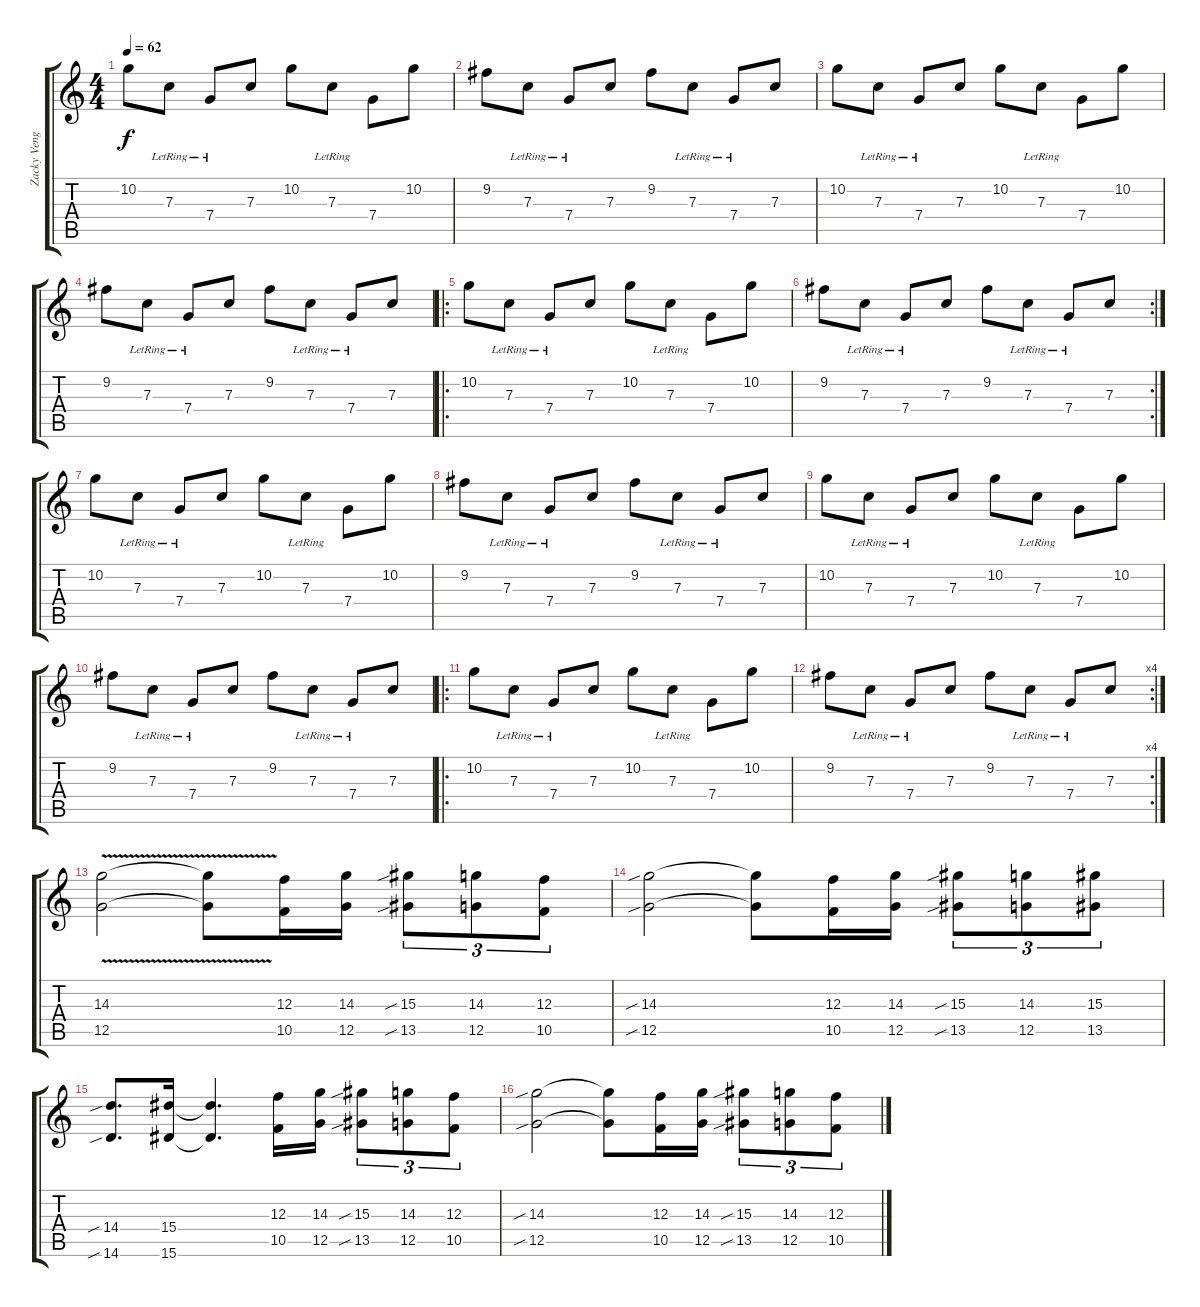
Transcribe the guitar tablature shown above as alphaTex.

\track ("Zacky Vengeance" "Zacky Veng") {instrument distortionguitar}
\staff {score tabs}
\tuning (D4 A3 F3 C3 G2 C2) {hide}
\ts (4 4)
\tempo 62
\clef g2
\ks c
10.2.8{dy f instrument distortionguitar} 7.3{lr}.8 7.4{lr}.8 7.3.8 10.2.8 7.3{lr}.8 7.4.8 10.2.8 |
9.2.8 7.3{lr}.8 7.4{lr}.8 7.3.8 9.2.8 7.3{lr}.8 7.4{lr}.8 7.3.8 |
10.2.8 7.3{lr}.8 7.4{lr}.8 7.3.8 10.2.8 7.3{lr}.8 7.4.8 10.2.8 |
9.2.8 7.3{lr}.8 7.4{lr}.8 7.3.8 9.2.8 7.3{lr}.8 7.4{lr}.8 7.3.8 |
\ro
10.2.8 7.3{lr}.8 7.4{lr}.8 7.3.8 10.2.8 7.3{lr}.8 7.4.8 10.2.8 |
\rc 2
9.2.8 7.3{lr}.8 7.4{lr}.8 7.3.8 9.2.8 7.3{lr}.8 7.4{lr}.8 7.3.8 |
10.2.8 7.3{lr}.8 7.4{lr}.8 7.3.8 10.2.8 7.3{lr}.8 7.4.8 10.2.8 |
9.2.8 7.3{lr}.8 7.4{lr}.8 7.3.8 9.2.8 7.3{lr}.8 7.4{lr}.8 7.3.8 |
10.2.8 7.3{lr}.8 7.4{lr}.8 7.3.8 10.2.8 7.3{lr}.8 7.4.8 10.2.8 |
9.2.8 7.3{lr}.8 7.4{lr}.8 7.3.8 9.2.8 7.3{lr}.8 7.4{lr}.8 7.3.8 |
\ro
10.2.8 7.3{lr}.8 7.4{lr}.8 7.3.8 10.2.8 7.3{lr}.8 7.4.8 10.2.8 |
\rc 4
9.2.8 7.3{lr}.8 7.4{lr}.8 7.3.8 9.2.8 7.3{lr}.8 7.4{lr}.8 7.3.8 |
(14.3{v} 12.5{v}).2 (14.3{t} 12.5{t}).8 (12.3 10.5).16 (14.3 12.5).16 (15.3{sib} 13.5{sib}).8{tu (3 2)} (14.3 12.5).8{tu (3 2)} (12.3 10.5).8{tu (3 2)} |
(14.3{sib} 12.5{sib}).2 (14.3{t} 12.5{t}).8 (12.3 10.5).16 (14.3 12.5).16 (15.3{sib} 13.5{sib}).8{tu (3 2)} (14.3 12.5).8{tu (3 2)} (15.3 13.5).8{tu (3 2)} |
(14.4{sib} 14.6{sib}).8{d} (15.4 15.6).16 (15.4{t} 15.6{t}).4{d} (12.3 10.5).16 (14.3 12.5).16 (15.3{sib} 13.5{sib}).8{tu (3 2)} (14.3 12.5).8{tu (3 2)} (12.3 10.5).8{tu (3 2)} |
(14.3{sib} 12.5{sib}).2 (14.3{t} 12.5{t}).8 (12.3 10.5).16 (14.3 12.5).16 (15.3{sib} 13.5{sib}).8{tu (3 2)} (14.3 12.5).8{tu (3 2)} (12.3 10.5).8{tu (3 2)}
